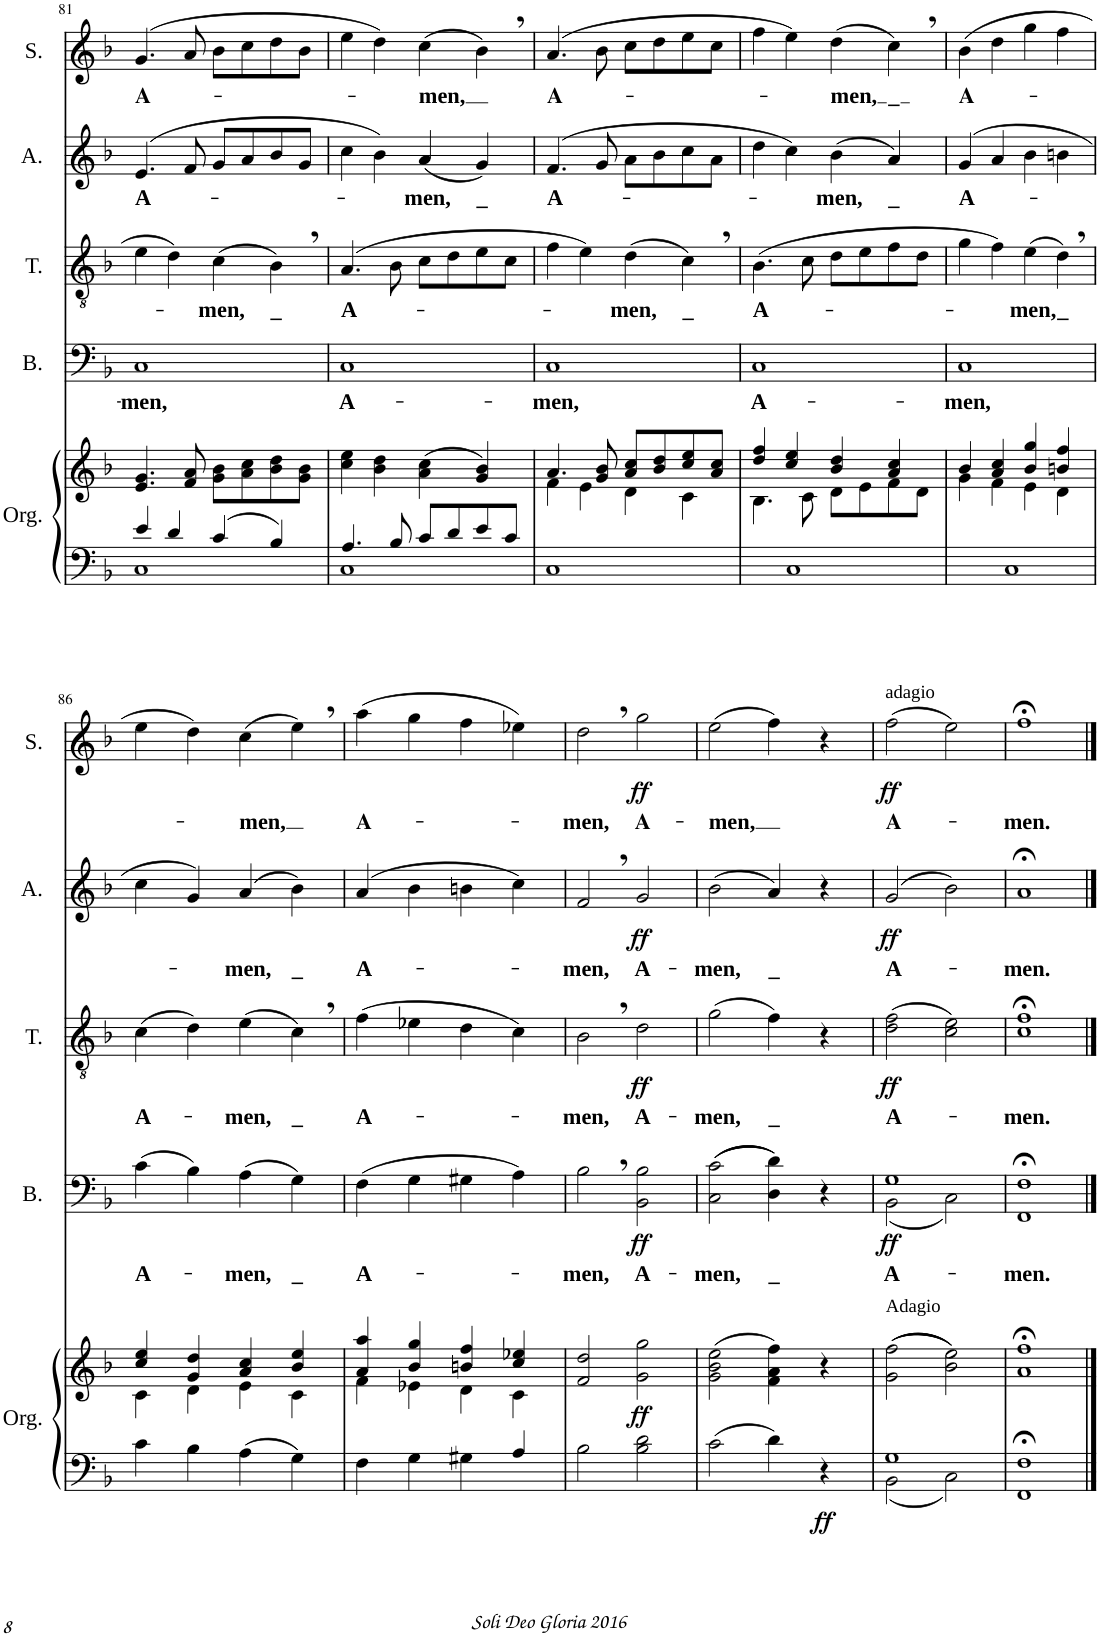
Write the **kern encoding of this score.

**kern	**kern	**dynam	**kern	**text	**dynam	**kern	**text	**dynam	**kern	**text	**dynam	**kern	**text	**dynam
*part5	*part5	*part5	*part4	*part4	*part4	*part3	*part3	*part3	*part2	*part2	*part2	*part1	*part1	*part1
*staff6	*staff5	*staff5/6	*staff4	*staff4	*staff4	*staff3	*staff3	*staff3	*staff2	*staff2	*staff2	*staff1	*staff1	*staff1
*I"Orgue	*	*	*I"Bass	*	*	*I"Tenor	*	*	*I"Alto	*	*	*I"Soprano	*	*
*I'Org.	*	*	*I'B.	*	*	*I'T.	*	*	*I'A.	*	*	*I'S.	*	*
!!LO:PB:g=z
*clefF4	*clefG2	*	*clefF4	*	*	*clefGv2	*	*	*clefG2	*	*	*clefG2	*	*
*k[b-]	*k[b-]	*	*k[b-]	*	*	*k[b-]	*	*	*k[b-]	*	*	*k[b-]	*	*
*M4/4	*M4/4	*	*M4/4	*	*	*M4/4	*	*	*M4/4	*	*	*M4/4	*	*
=81	=81	=81	=81	=81	=81	=81	=81	=81	=81	=81	=81	=81	=81	=81
*^	*	*	*	*	*	*	*	*	*	*	*	*	*	*
!	!	!	!	!	!LO:LY:b	!	!	!	!	!	!LO:LY:b	!	!	!LO:LY:b	!
4e/	1C	4.e/ 4.g/	.	1C	-men,	.	4e\	.	.	(4.e/	A-	.	(4.g/	A-	.
4d/	.	.	.	.	.	.	4d\	.	.	.	.	.	.	.	.
.	.	8f/ 8a/	.	.	.	.	.	.	.	8f/	.	.	8a/	.	.
!	!	!	!	!	!	!	!	!LO:LY:b	!	!	!	!	!	!	!
4c/	.	8g\ 8b-\L	.	.	.	.	(4c\	-men,	.	8g/L	.	.	8b-\L	.	.
.	.	8a\ 8cc\	.	.	.	.	.	.	.	8a/	.	.	8cc\	.	.
!	!	!	!	!	!	!	!	!LO:LY:b	!	!	!	!	!	!	!
4B-/	.	8b-\ 8dd\	.	.	.	.	4B-,\)	_	.	8b-/	.	.	8dd\	.	.
.	.	8g\ 8b-\J	.	.	.	.	.	.	.	8g/J	.	.	8b-\J	.	.
=82	=82	=82	=82	=82	=82	=82	=82	=82	=82	=82	=82	=82	=82	=82	=82
!	!	!	!	!	!LO:LY:b	!	!	!LO:LY:b	!	!	!	!	!	!	!
4.A/	1C	4cc\ 4ee\	.	1C	A-	.	(4.A/	A-	.	4cc\	.	.	4ee\	.	.
.	.	4b-\ 4dd\	.	.	.	.	.	.	.	4b-\)	.	.	4dd\)	.	.
8B-/	.	.	.	.	.	.	8B-\	.	.	.	.	.	.	.	.
!	!	!	!	!	!	!	!	!	!	!	!LO:LY:b	!	!	!LO:LY:b	!
8c/L	.	(4a\ 4cc\	.	.	.	.	8c\L	.	.	(4a/	-men,	.	(4cc\	-men,	.
8d/	.	.	.	.	.	.	8d\	.	.	.	.	.	.	.	.
!	!	!	!	!	!	!	!	!	!	!	!LO:LY:b	!	!	!	!
8e/	.	4g/ 4b-/)	.	.	.	.	8e\	.	.	4g/)	_	.	4b-,\)	.	.
8c/J	.	.	.	.	.	.	8c\J	.	.	.	.	.	.	.	.
=83	=83	=83	=83	=83	=83	=83	=83	=83	=83	=83	=83	=83	=83	=83	=83
*	*	*^	*	*	*	*	*	*	*	*	*	*	*	*	*
!	!	!	!	!	!	!LO:LY:b	!	!	!	!	!	!LO:LY:b	!	!	!LO:LY:b	!
1ryy	1C	4.a/	4f\	.	1C	-men,	.	4f\	.	.	(4.f/	A-	.	(4.a/	A-	.
.	.	.	4e\	.	.	.	.	4e\)	.	.	.	.	.	.	.	.
.	.	8g/ 8b-/	.	.	.	.	.	.	.	.	8g/	.	.	8b-\	.	.
!	!	!	!	!	!	!	!	!	!LO:LY:b	!	!	!	!	!	!	!
.	.	8a/ 8cc/L	4d\	.	.	.	.	(4d\	-men,	.	8a\L	.	.	8cc\L	.	.
.	.	8b-/ 8dd/	.	.	.	.	.	.	.	.	8b-\	.	.	8dd\	.	.
!	!	!	!	!	!	!	!	!	!LO:LY:b	!	!	!	!	!	!	!
.	.	8cc/ 8ee/	4c\	.	.	.	.	4c,\)	_	.	8cc\	.	.	8ee\	.	.
.	.	8a/ 8cc/J	.	.	.	.	.	.	.	.	8a\J	.	.	8cc\J	.	.
*v	*v	*	*	*	*	*	*	*	*	*	*	*	*	*	*	*
=84	=84	=84	=84	=84	=84	=84	=84	=84	=84	=84	=84	=84	=84	=84	=84
!	!	!	!	!	!LO:LY:b	!	!	!LO:LY:b	!	!	!	!	!	!	!
1C	4dd/ 4ff/	4.B-\	.	1C	A-	.	(4.B-\	A-	.	4dd\	.	.	4ff\	.	.
.	4cc/ 4ee/	.	.	.	.	.	.	.	.	4cc\)	.	.	4ee\)	.	.
.	.	8c\	.	.	.	.	8c\	.	.	.	.	.	.	.	.
!	!	!	!	!	!	!	!	!	!	!	!LO:LY:b	!	!	!LO:LY:b	!
.	4b-/ 4dd/	8d\L	.	.	.	.	8d\L	.	.	(4b-\	-men,	.	(4dd\	-men,	.
.	.	8e\	.	.	.	.	8e\	.	.	.	.	.	.	.	.
!	!	!	!	!	!	!	!	!	!	!	!LO:LY:b	!	!	!LO:LY:b	!
.	4a/ 4cc/	8f\	.	.	.	.	8f\	.	.	4a/)	_	.	4cc,\)	_	.
.	.	8d\J	.	.	.	.	8d\J	.	.	.	.	.	.	.	.
=85	=85	=85	=85	=85	=85	=85	=85	=85	=85	=85	=85	=85	=85	=85	=85
!	!	!	!	!	!LO:LY:b	!	!	!	!	!	!LO:LY:b	!	!	!LO:LY:b	!
1C	4b-/	4g\	.	1C	-men,	.	4g\	.	.	(4g/	A-	.	(4b-\	A-	.
.	4a/ 4cc/	4f\	.	.	.	.	4f\)	.	.	4a/	.	.	4dd\	.	.
!	!	!	!	!	!	!	!	!LO:LY:b	!	!	!	!	!	!	!
.	4b-/ 4gg/	4e\	.	.	.	.	(4e\	-men,	.	4b-\	.	.	4gg\	.	.
!	!	!	!	!	!	!	!	!LO:LY:b	!	!	!	!	!	!	!
.	4bn/ 4ff/	4d\	.	.	.	.	4d,\)	_	.	4bn\	.	.	4ff\	.	.
!!LO:LB:g=z
=86	=86	=86	=86	=86	=86	=86	=86	=86	=86	=86	=86	=86	=86	=86	=86
!	!	!	!	!	!LO:LY:b	!	!	!LO:LY:b	!	!	!	!	!	!	!
4c\	4cc/ 4ee/	4c\	.	(4c\	A-	.	(4c\	A-	.	4cc\	.	.	4ee\	.	.
4B-\	4g/ 4dd/	4d\	.	4B-\)	.	.	4d\)	.	.	4g/)	.	.	4dd\)	.	.
!	!	!	!	!	!LO:LY:b	!	!	!LO:LY:b	!	!	!LO:LY:b	!	!	!LO:LY:b	!
4A\	4a/ 4cc/	4e\	.	(4A\	-men,	.	(4e\	-men,	.	(4a/	-men,	.	(4cc\	-men,	.
!	!	!	!	!	!LO:LY:b	!	!	!LO:LY:b	!	!	!LO:LY:b	!	!	!	!
4G\	4b-/ 4ee/	4c\	.	4G\)	_	.	4c,\)	_	.	4b-\)	_	.	4ee,\)	.	.
=87	=87	=87	=87	=87	=87	=87	=87	=87	=87	=87	=87	=87	=87	=87	=87
!	!	!	!	!	!LO:LY:b	!	!	!LO:LY:b	!	!	!LO:LY:b	!	!	!LO:LY:b	!
4F\	4a/ 4aa/	4f\	.	(4F\	A-	.	(4f\	A-	.	(4a/	A-	.	(4aa\	A-	.
4G\	4b-/ 4gg/	4e-X\	.	4G\	.	.	4e-X\	.	.	4b-\	.	.	4gg\	.	.
4G#X\	4bn/ 4ff/	4d\	.	4G#X\	.	.	4d\	.	.	4bn\	.	.	4ff\	.	.
4A/	4cc/ 4ee-X/	4c\	.	4A\)	.	.	4c\)	.	.	4cc\)	.	.	4ee-X\)	.	.
=88	=88	=88	=88	=88	=88	=88	=88	=88	=88	=88	=88	=88	=88	=88	=88
!	!	!	!	!	!LO:LY:b	!	!	!LO:LY:b	!	!	!LO:LY:b	!	!	!LO:LY:b	!
*	*v	*v	*	*	*	*	*	*	*	*	*	*	*	*	*
2B-\	2f/ 2dd/	.	2B-,\	-men,	.	2B-,\	-men,	.	2f,/	-men,	.	2dd,\	-men,	.
!	!	!LO:DY:b	!	!LO:LY:b	!LO:DY:b	!	!LO:LY:b	!LO:DY:b	!	!LO:LY:b	!LO:DY:b	!	!LO:LY:b	!LO:DY:b
2B-\ 2d\	2g\ 2gg\	ff	2BB-\ 2B-\	A-	ff	2d\	A-	ff	2g/	A-	ff	2gg\	A-	ff
=89	=89	=89	=89	=89	=89	=89	=89	=89	=89	=89	=89	=89	=89	=89
!	!	!	!	!LO:LY:b	!	!	!LO:LY:b	!	!	!LO:LY:b	!	!	!LO:LY:b	!
2c\	(2g\ 2b-\ 2ee\	.	((2C\ 2c\	-men,	.	(2g\	-men,	.	(2b-\	-men,	.	(2ee\	-men,	.
!	!	!	!	!LO:LY:b	!	!	!LO:LY:b	!	!	!LO:LY:b	!	!	!	!
4d\	4f\ 4a\ 4ff\)	.	4D\ 4d\))	_	.	4f\)	_	.	4a/)	_	.	4ff\)	.	.
!	!	!LO:DY:b=2	!	!	!	!	!	!	!	!	!	!	!	!
4r	4r	ff	4r	.	.	4r	.	.	4r	.	.	4r	.	.
=90	=90	=90	=90	=90	=90	=90	=90	=90	=90	=90	=90	=90	=90	=90
*^	*	*	*	*	*	*	*	*	*	*	*	*	*	*
!	!	!	!	!	!	!	!	!	!	!	!	!	!LO:TX:a:t=adagio	!	!
!	!	!LO:TX:a:t=Adagio	!	!	!	!	!	!	!	!	!	!	!	!	!
!	!	!	!	!	!LO:LY:b	!LO:DY:b	!	!LO:LY:b	!LO:DY:b	!	!LO:LY:b	!LO:DY:b	!	!LO:LY:b	!LO:DY:b
*	*	*	*	*^	*	*	*	*	*	*	*	*	*	*	*
1G	2BB-\	((2g\ 2ff\	.	1G	(2BB-\	A-	ff	(2d\ 2f\	A-	ff	(2g/	A-	ff	(2ff\	A-	ff
.	2C\	2b-\ 2ee\))	.	.	2C\)	.	.	2c\ 2e\)	.	.	2b-\)	.	.	2ee\)	.	.
=91	=91	=91	=91	=91	=91	=91	=91	=91	=91	=91	=91	=91	=91	=91	=91	=91
*	*	*^	*	*	*	*	*	*	*	*	*	*	*	*	*	*
!	!	!	!	!	!	!	!LO:LY:b	!	!	!LO:LY:b	!	!	!LO:LY:b	!	!	!LO:LY:b	!
1F;<	1FF	1ff;<	1a	.	1F;<	1FF	-men.	.	1c;< 1f;<	-men.	.	1a;<	-men.	.	1ff;<	-men.	.
*v	*v	*	*	*	*v	*v	*	*	*	*	*	*	*	*	*	*	*
*	*v	*v	*	*	*	*	*	*	*	*	*	*	*	*	*
==	==	==	==	==	==	==	==	==	==	==	==	==	==	==
*-	*-	*-	*-	*-	*-	*-	*-	*-	*-	*-	*-	*-	*-	*-
